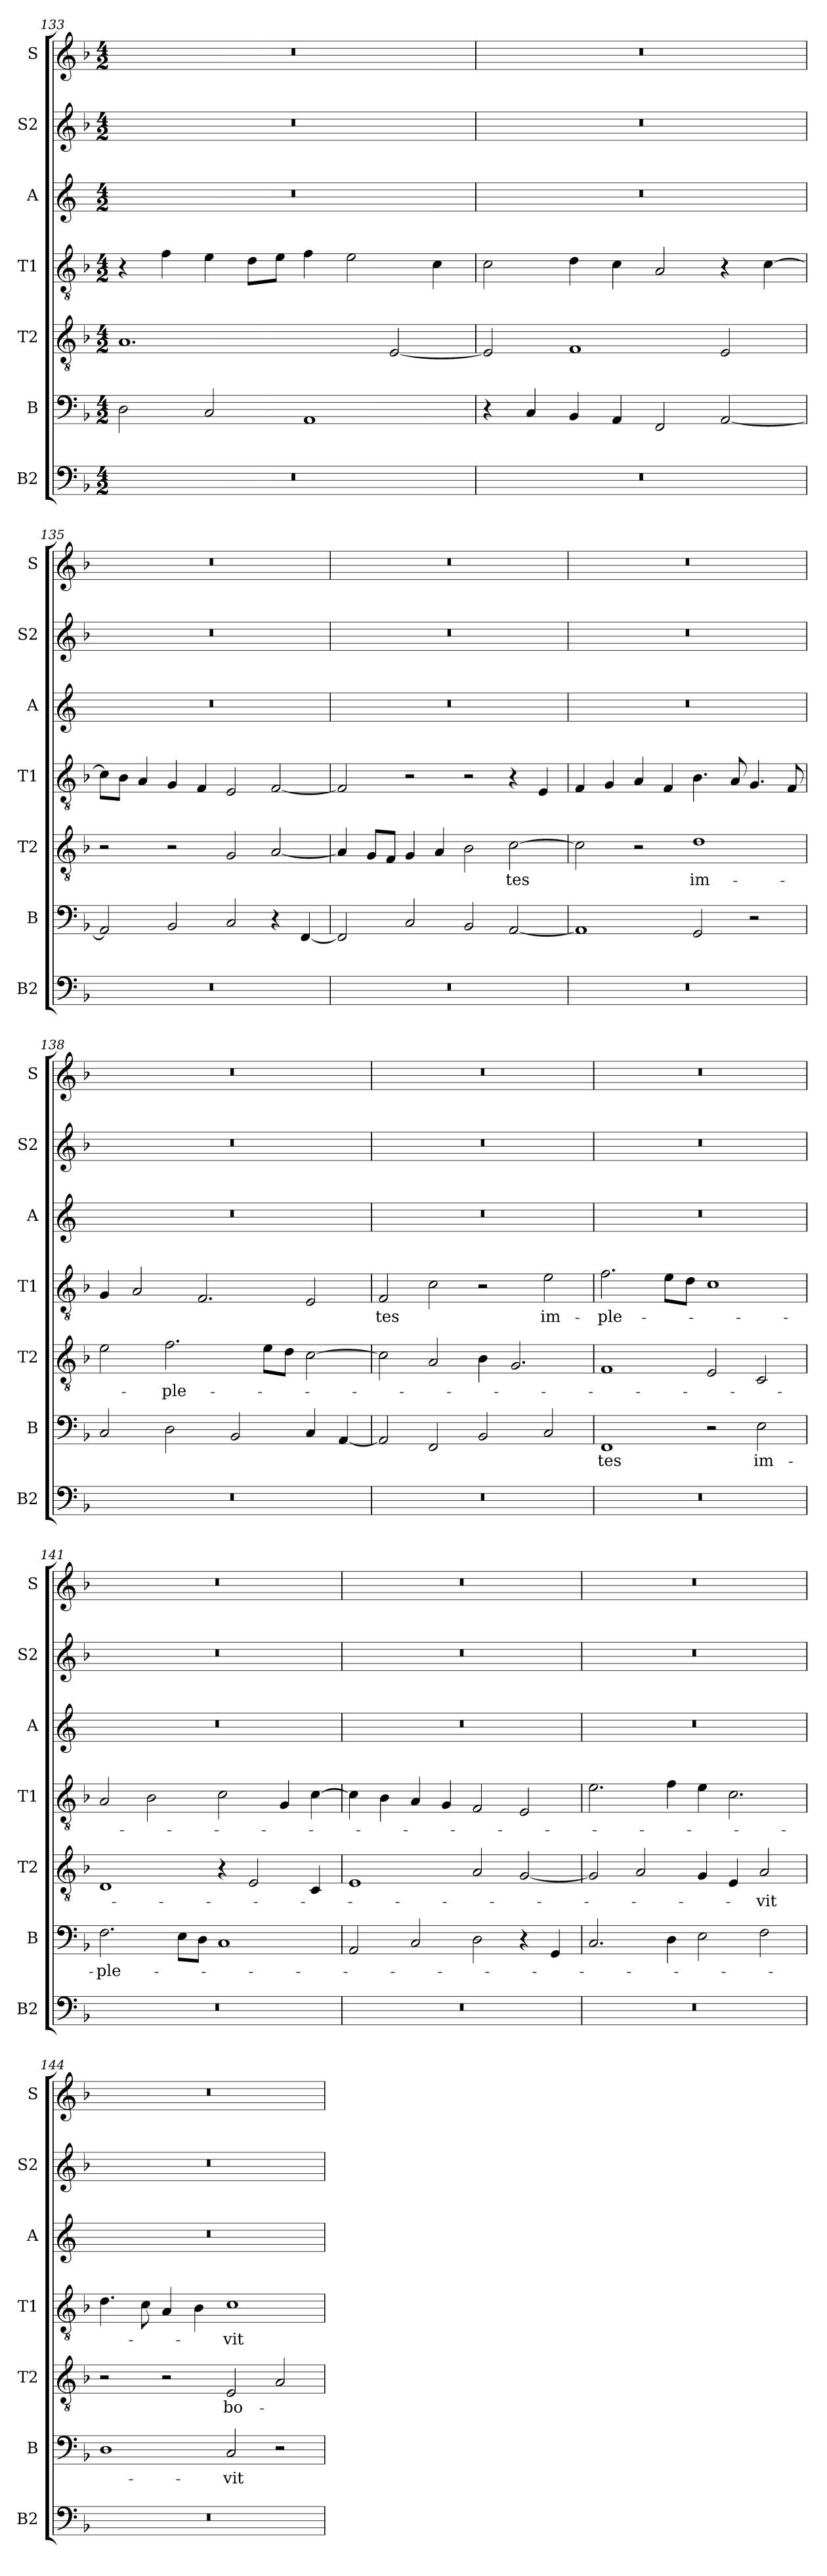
**kern	**kern	**text	**kern	**text	**kern	**text	**kern	**kern	**kern
*part7	*part6	*part6	*part5	*part5	*part4	*part4	*part3	*part2	*part1
*staff7	*staff6	*staff6	*staff5	*staff5	*staff4	*staff4	*staff3	*staff2	*staff1
*I"B2	*I"B	*	*I"T2	*	*I"T1	*	*I"A	*I"S2	*I"S
*I'B2	*I'B	*	*I'T2	*	*I'T1	*	*I'A	*I'S2	*I'S
*clefF4	*clefF4	*	*clefGv2	*	*clefGv2	*	*clefG2	*clefG2	*clefG2
*	*	*	*	*	*	*	*ITrd4c7	*	*
*k[b-]	*k[b-]	*	*k[b-]	*	*k[b-]	*	*k[b-]	*k[b-]	*k[b-]
*M4/2	*M4/2	*	*M4/2	*	*M4/2	*	*M4/2	*M4/2	*M4/2
=133	=133	=133	=133	=133	=133	=133	=133	=133	=133
0r	2D\	.	1.A	.	4r	.	0r	0r	0r
.	.	.	.	.	4f\	.	.	.	.
.	2C/	.	.	.	4e\	.	.	.	.
.	.	.	.	.	8d\L	.	.	.	.
.	.	.	.	.	8e\J	.	.	.	.
.	1AA	.	.	.	4f\	.	.	.	.
.	.	.	.	.	2e\	.	.	.	.
.	.	.	[2E/	.	.	.	.	.	.
.	.	.	.	.	4c\	.	.	.	.
=134	=134	=134	=134	=134	=134	=134	=134	=134	=134
0r	4r	.	2E/]	.	2c\	.	0r	0r	0r
.	4C/	.	.	.	.	.	.	.	.
.	4BB-/	.	1F	.	4d\	.	.	.	.
.	4AA/	.	.	.	4c\	.	.	.	.
.	2FF/	.	.	.	2A/	.	.	.	.
.	[2AA/	.	2E/	.	4r	.	.	.	.
.	.	.	.	.	[4c\	.	.	.	.
=135	=135	=135	=135	=135	=135	=135	=135	=135	=135
0r	2AA/]	.	2r	.	8c\L]	.	0r	0r	0r
.	.	.	.	.	8B-\J	.	.	.	.
.	.	.	.	.	4A/	.	.	.	.
.	2BB-/	.	2r	.	4G/	.	.	.	.
.	.	.	.	.	4F/	.	.	.	.
.	2C/	.	2G/	.	2E/	.	.	.	.
.	4r	.	[2A/	.	[2F/	.	.	.	.
.	[4FF/	.	.	.	.	.	.	.	.
=136	=136	=136	=136	=136	=136	=136	=136	=136	=136
0r	2FF/]	.	4A/]	.	2F/]	.	0r	0r	0r
.	.	.	8G/L	.	.	.	.	.	.
.	.	.	8F/J	.	.	.	.	.	.
.	2C/	.	4G/	.	2r	.	.	.	.
.	.	.	4A/	.	.	.	.	.	.
.	2BB-/	.	2B-\	.	2r	.	.	.	.
.	[2AA/	.	[2c\	tes	4r	.	.	.	.
.	.	.	.	.	4E/	.	.	.	.
=137	=137	=137	=137	=137	=137	=137	=137	=137	=137
0r	1AA]	.	2c\]	.	4F/	.	0r	0r	0r
.	.	.	.	.	4G/	.	.	.	.
.	.	.	2r	.	4A/	.	.	.	.
.	.	.	.	.	4F/	.	.	.	.
.	2GG/	.	1d	im-	4.B-\	.	.	.	.
.	.	.	.	.	8A/	.	.	.	.
.	2r	.	.	.	4.G/	.	.	.	.
.	.	.	.	.	8F/	.	.	.	.
=138	=138	=138	=138	=138	=138	=138	=138	=138	=138
0r	2C/	.	2e\	.	4G/	.	0r	0r	0r
.	.	.	.	.	2A/	.	.	.	.
.	2D\	.	2.f\	-ple-	.	.	.	.	.
.	.	.	.	.	2.F/	.	.	.	.
.	2BB-/	.	.	.	.	.	.	.	.
.	.	.	8e\L	.	.	.	.	.	.
.	.	.	8d\J	.	.	.	.	.	.
.	4C/	.	[2c\	.	2E/	.	.	.	.
.	[4AA/	.	.	.	.	.	.	.	.
=139	=139	=139	=139	=139	=139	=139	=139	=139	=139
0r	2AA/]	.	2c\]	.	2F/	tes	0r	0r	0r
.	2FF/	.	2A/	.	2c\	.	.	.	.
.	2BB-/	.	4B-\	.	2r	.	.	.	.
.	.	.	2.G/	.	.	.	.	.	.
.	2C/	.	.	.	2e\	im-	.	.	.
=140	=140	=140	=140	=140	=140	=140	=140	=140	=140
0r	1FF	tes	1F	.	2.f\	-ple-	0r	0r	0r
.	.	.	.	.	8e\L	.	.	.	.
.	.	.	.	.	8d\J	.	.	.	.
.	2r	.	2E/	.	1c	.	.	.	.
.	2E\	im-	2C/	.	.	.	.	.	.
=141	=141	=141	=141	=141	=141	=141	=141	=141	=141
0r	2.F\	-ple-	1D	.	2A/	.	0r	0r	0r
.	.	.	.	.	2B-\	.	.	.	.
.	8E\L	.	.	.	.	.	.	.	.
.	8D\J	.	.	.	.	.	.	.	.
.	1C	.	4r	.	2c\	.	.	.	.
.	.	.	2E/	.	.	.	.	.	.
.	.	.	.	.	4G/	.	.	.	.
.	.	.	4C/	.	[4c\	.	.	.	.
=142	=142	=142	=142	=142	=142	=142	=142	=142	=142
0r	2AA/	.	1E	.	4c\]	.	0r	0r	0r
.	.	.	.	.	4B-\	.	.	.	.
.	2C/	.	.	.	4A/	.	.	.	.
.	.	.	.	.	4G/	.	.	.	.
.	2D\	.	2A/	.	2F/	.	.	.	.
.	4r	.	[2G/	.	2E/	.	.	.	.
.	4GG/	.	.	.	.	.	.	.	.
=143	=143	=143	=143	=143	=143	=143	=143	=143	=143
0r	2.C/	.	2G/]	.	2.e\	.	0r	0r	0r
.	.	.	2A/	.	.	.	.	.	.
.	4D\	.	.	.	4f\	.	.	.	.
.	2E\	.	4G/	.	4e\	.	.	.	.
.	.	.	4E/	.	2.c\	.	.	.	.
.	2F\	.	2A/	vit	.	.	.	.	.
=144	=144	=144	=144	=144	=144	=144	=144	=144	=144
0r	1D	.	2r	.	4.d\	.	0r	0r	0r
.	.	.	.	.	8c\	.	.	.	.
.	.	.	2r	.	4A/	.	.	.	.
.	.	.	.	.	4B-\	.	.	.	.
.	2C/	vit	2E/	bo-	1c	vit	.	.	.
.	2r	.	2A/	.	.	.	.	.	.
=	=	=	=	=	=	=	=	=	=
*-	*-	*-	*-	*-	*-	*-	*-	*-	*-
